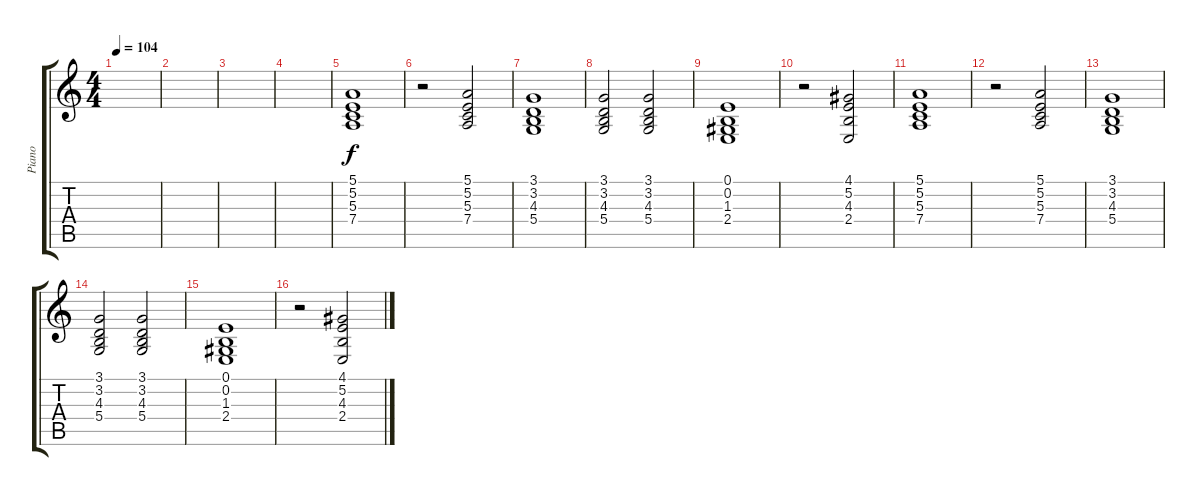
\track ("Piano" "Piano") {instrument acousticgrandpiano}
\staff {score tabs}
\tuning (E4 B3 G3 D3 A2 E2) {hide}
\ts (4 4)
\tempo 104
\clef g2
\ks c
|
|
|
|
(5.1 5.2 5.3 7.4).1 |
r.2 (5.1 5.2 5.3 7.4).2 |
(3.1 3.2 4.3 5.4).1 |
(3.1 3.2 4.3 5.4).2 (3.1 3.2 4.3 5.4).2 |
(0.1 0.2 1.3 2.4).1 |
r.2 (4.1 5.2 4.3 2.4).2 |
(5.1 5.2 5.3 7.4).1 |
r.2 (5.1 5.2 5.3 7.4).2 |
(3.1 3.2 4.3 5.4).1 |
(3.1 3.2 4.3 5.4).2 (3.1 3.2 4.3 5.4).2 |
(0.1 0.2 1.3 2.4).1 |
r.2 (4.1 5.2 4.3 2.4).2
